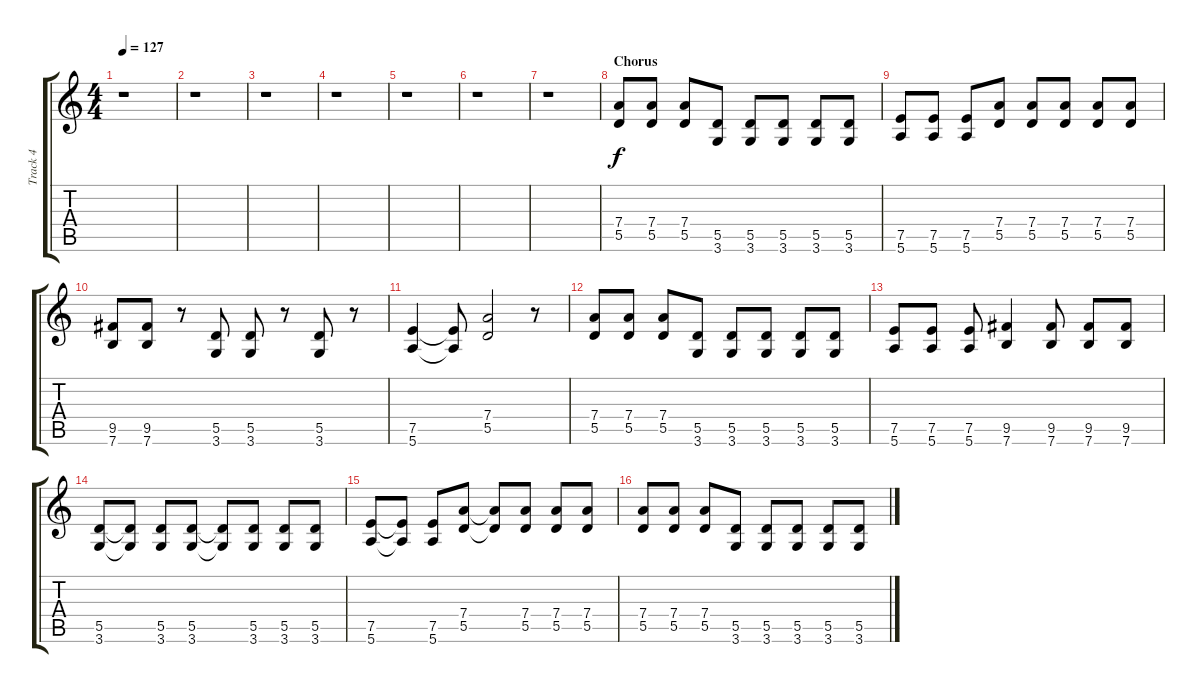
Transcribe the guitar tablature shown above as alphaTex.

\track ("Track 4" "Track 4") {instrument distortionguitar}
\staff {score tabs}
\tuning (E4 B3 G3 D3 A2 E2) {hide}
\ts (4 4)
\tempo 127
\clef g2
\ks c
r.1{dy f} |
r.1 |
r.1 |
r.1 |
r.1 |
r.1 |
r.1 |
\section ("" "Chorus")
(7.4 5.5).8 (7.4 5.5).8 (7.4 5.5).8 (5.5 3.6).8 (5.5 3.6).8 (5.5 3.6).8 (5.5 3.6).8 (5.5 3.6).8 |
(7.5 5.6).8 (7.5 5.6).8 (7.5 5.6).8 (7.4 5.5).8 (7.4 5.5).8 (7.4 5.5).8 (7.4 5.5).8 (7.4 5.5).8 |
(9.5 7.6).8 (9.5 7.6).8 r.8 (5.5 3.6).8 (5.5 3.6).8 r.8 (5.5 3.6).8 r.8 |
(7.5 5.6).4 (7.5{t} 5.6{t}).8 (7.4 5.5).2 r.8 |
(7.4 5.5).8 (7.4 5.5).8 (7.4 5.5).8 (5.5 3.6).8 (5.5 3.6).8 (5.5 3.6).8 (5.5 3.6).8 (5.5 3.6).8 |
(7.5 5.6).8 (7.5 5.6).8 (7.5 5.6).8 (9.5 7.6).4 (9.5 7.6).8 (9.5 7.6).8 (9.5 7.6).8 |
(5.5 3.6).8 (5.5{t} 3.6{t}).8 (5.5 3.6).8 (5.5 3.6).8 (5.5{t} 3.6{t}).8 (5.5 3.6).8 (5.5 3.6).8 (5.5 3.6).8 |
(7.5 5.6).8 (7.5{t} 5.6{t}).8 (7.5 5.6).8 (7.4 5.5).8 (7.4{t} 5.5{t}).8 (7.4 5.5).8 (7.4 5.5).8 (7.4 5.5).8 |
(7.4 5.5).8 (7.4 5.5).8 (7.4 5.5).8 (5.5 3.6).8 (5.5 3.6).8 (5.5 3.6).8 (5.5 3.6).8 (5.5 3.6).8
